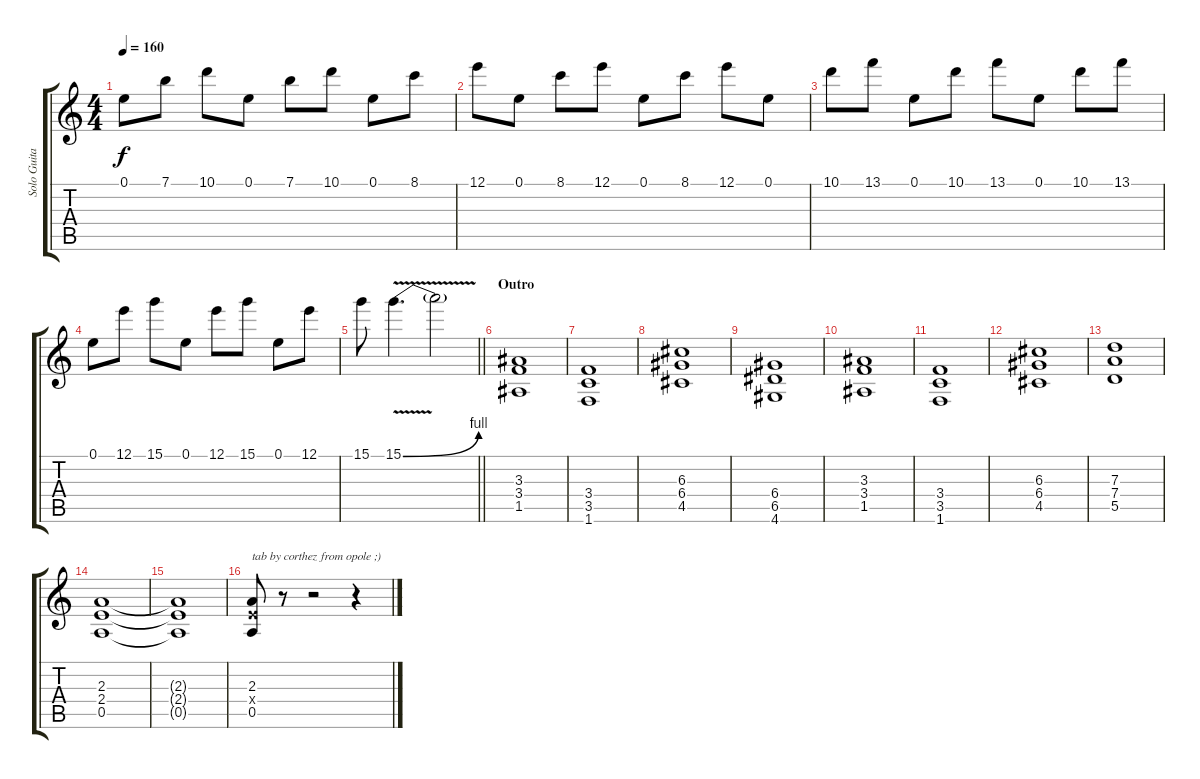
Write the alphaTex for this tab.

\track ("Solo Guitar" "Solo Guita") {instrument overdrivenguitar}
\staff {score tabs}
\tuning (E4 B3 G3 D3 A2 E2) {hide}
\ts (4 4)
\tempo 160
\clef g2
\ks c
0.1.8{dy f} 7.1.8 10.1.8 0.1.8 7.1.8 10.1.8 0.1.8 8.1.8 |
12.1.8 0.1.8 8.1.8 12.1.8 0.1.8 8.1.8 12.1.8 0.1.8 |
10.1.8 13.1.8 0.1.8 10.1.8 13.1.8 0.1.8 10.1.8 13.1.8 |
0.1.8 12.1.8 15.1.8 0.1.8 12.1.8 15.1.8 0.1.8 12.1.8 |
\barLineRight lightlight
15.1.8 15.1{be (bend 0 0 60 4) v}.4{d} 15.1{t}.2 |
\section ("" "Outro")
(3.3 3.4 1.5).1 |
(3.4 3.5 1.6).1 |
(6.3 6.4 4.5).1 |
(6.4 6.5 4.6).1 |
(3.3 3.4 1.5).1 |
(3.4 3.5 1.6).1 |
(6.3 6.4 4.5).1 |
(7.3 7.4 5.5).1 |
(2.3 2.4 0.5).1 |
(2.3{t} 2.4{t} 0.5{t}).1 |
(2.3 2.4{x} 0.5).8{txt "tab by corthez from opole ;)"} r.8 r.2 r.4
